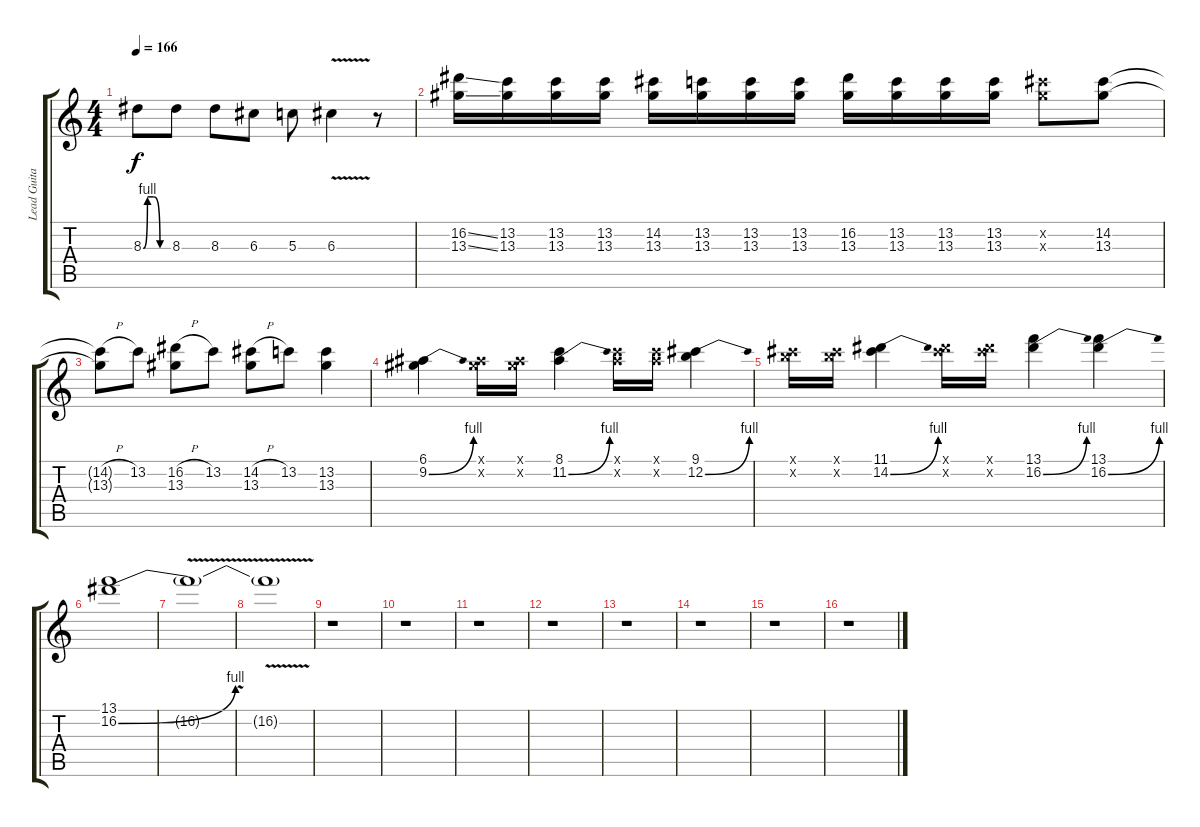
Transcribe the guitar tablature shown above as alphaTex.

\track ("Lead Guitar" "Lead Guita") {instrument overdrivenguitar}
\staff {score tabs}
\tuning (E4 B3 G3 D3 A2 D2) {hide}
\ts (4 4)
\tempo 166
\clef g2
\ks c
8.3{be (custom 0 0 10 4 25 4 40 0 60 0) t}.8{dy f} 8.3.8 8.3.8 6.3.8 5.3.8 6.3{v}.4 r.8 |
(16.2{ss} 13.3{ss}).16 (13.2 13.3).16 (13.2 13.3).16 (13.2 13.3).16 (14.2 13.3).16 (13.2 13.3).16 (13.2 13.3).16 (13.2 13.3).16 (16.2 13.3).16 (13.2 13.3).16 (13.2 13.3).16 (13.2 13.3).16 (14.2{x} 13.3{x}).8 (14.2 13.3).8 |
(14.2{h t} 13.3{t}).8 13.2.8 (16.2{h} 13.3).8 13.2.8 (14.2{h} 13.3).8 13.2.8 (13.2 13.3).4 |
(6.1 9.2{be (bend 0 0 60 4)}).4 (6.1{x} 9.2{x}).16 (6.1{x} 9.2{x}).16 (8.1 11.2{be (bend 0 0 60 4)}).4 (8.1{x} 11.2{x}).16 (8.1{x} 11.2{x}).16 (9.1 12.2{be (bend 0 0 60 4)}).4 |
(9.1{x} 12.2{x}).16 (9.1{x} 12.2{x}).16 (11.1 14.2{be (bend 0 0 60 4)}).4 (11.1{x} 14.2{x}).16 (11.1{x} 14.2{x}).16 (13.1 16.2{be (bend 0 0 60 4)}).4 (13.1 16.2{be (bend 0 0 60 4)}).4 |
(13.1 16.2{be (bend 0 0 60 4)}).1 |
16.2{v t}.1 |
16.2{t}.1 |
r.1 |
r.1 |
r.1 |
r.1 |
r.1 |
r.1 |
r.1 |
r.1
